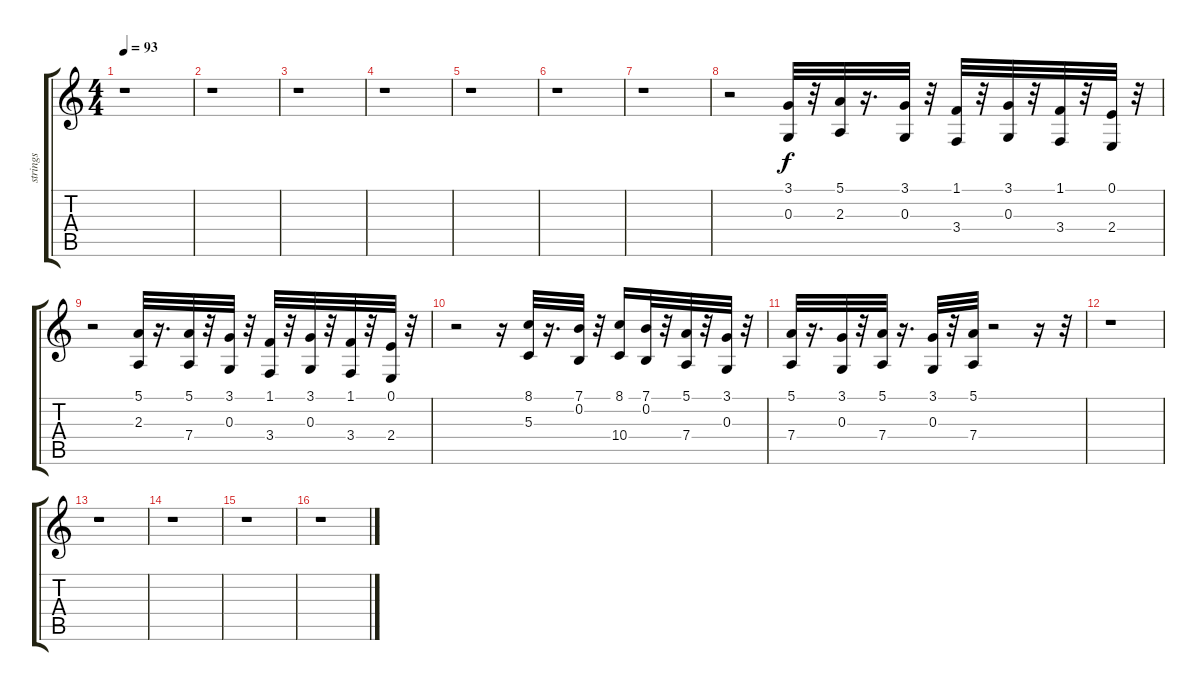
\track ("strings" "strings") {instrument pizzicatostrings}
\staff {score tabs}
\tuning (E4 B3 G3 D3 A2 E2) {hide}
\ts (4 4)
\tempo 93
\clef g2
\ks c
r.1{dy f} |
r.1 |
r.1 |
r.1 |
r.1 |
r.1 |
r.1 |
r.2 (3.1 0.3).32 r.32 (5.1 2.3).32 r.16{d} (3.1 0.3).32 r.32 (1.1 3.4).32 r.32 (3.1 0.3).32 r.32 (1.1 3.4).32 r.32 (0.1 2.4).32 r.32 |
r.2 (5.1 2.3).32 r.16{d} (5.1 7.4).32 r.32 (3.1 0.3).32 r.32 (1.1 3.4).32 r.32 (3.1 0.3).32 r.32 (1.1 3.4).32 r.32 (0.1 2.4).32 r.32 |
r.2 r.16 (8.1 5.3).32 r.16{d} (7.1 0.2).32 r.32 (8.1 10.4).16 (7.1 0.2).32 r.32 (5.1 7.4).32 r.32 (3.1 0.3).32 r.32 |
(5.1 7.4).32 r.16{d} (3.1 0.3).32 r.32 (5.1 7.4).32 r.16{d} (3.1 0.3).32 r.32 (5.1 7.4).32 r.2 r.16 r.32 |
r.1 |
r.1 |
r.1 |
r.1 |
r.1
